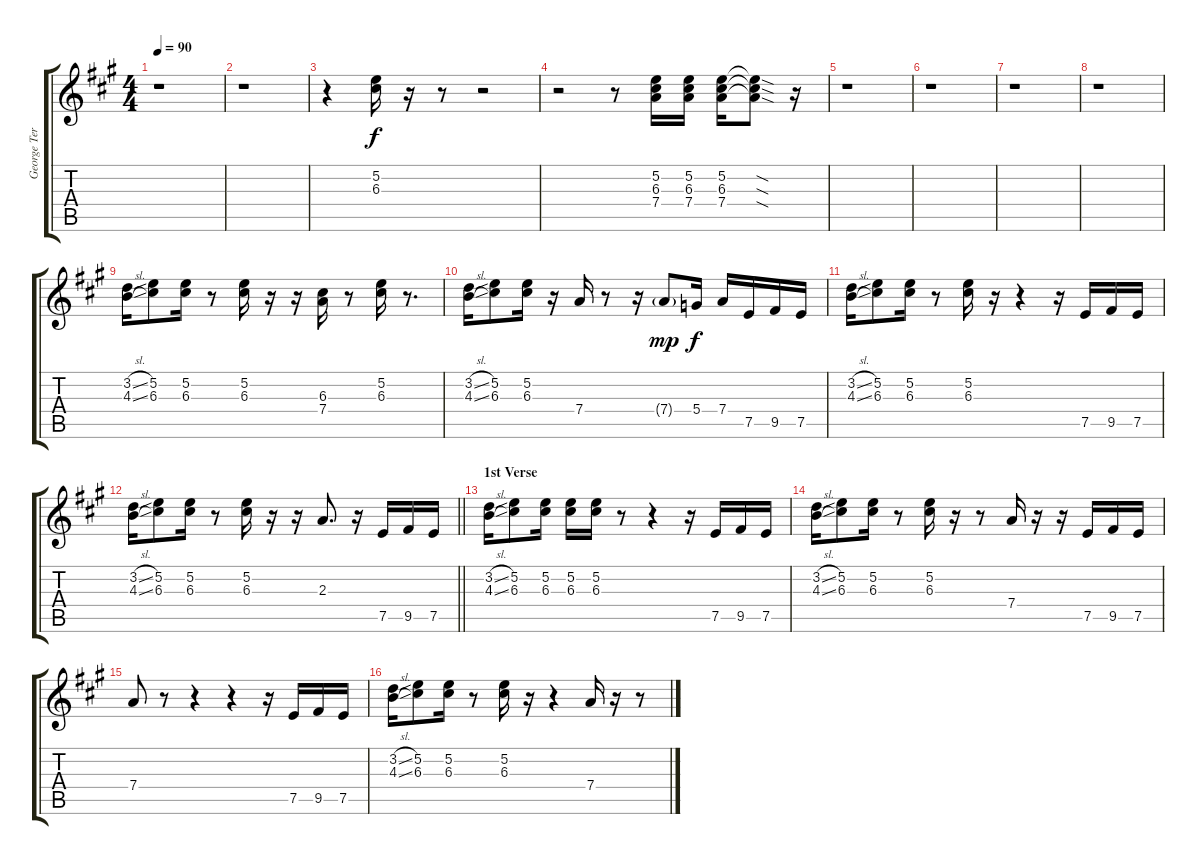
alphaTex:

\track ("George Terry - Guitar 2" "George Ter") {instrument electricguitarclean}
\staff {score tabs}
\tuning (E4 B3 G3 D3 A2 E2) {hide}
\ts (4 4)
\tempo 90
\clef g2
\ks a
r.1{dy f instrument electricguitarclean} |
r.1 |
r.4 (5.2 6.3).16 r.16 r.8 r.2 |
r.2 r.8 (5.2 6.3 7.4).16 (5.2 6.3 7.4).16 (5.2 6.3 7.4).16 (5.2{sod t} 6.3{sod t} 7.4{sod t}).8 r.16 |
r.1 |
r.1 |
r.1 |
r.1 |
(3.2{sl} 4.3{sl}).16 (5.2 6.3).8 (5.2 6.3).16 r.8 (5.2 6.3).16 r.16 r.16 (6.3 7.4).16 r.8 (5.2 6.3).16 r.8{d} |
(3.2{sl} 4.3{sl}).16 (5.2 6.3).8 (5.2 6.3).16 r.16 7.4.16 r.8 r.16 7.4{g}.8{dy mp} 5.4.16{dy f} 7.4.16 7.5.16 9.5.16 7.5.16 |
(3.2{sl} 4.3{sl}).16 (5.2 6.3).8 (5.2 6.3).16 r.8 (5.2 6.3).16 r.16 r.4 r.16 7.5.16 9.5.16 7.5.16 |
\barLineRight lightlight
(3.2{sl} 4.3{sl}).16 (5.2 6.3).8 (5.2 6.3).16 r.8 (5.2 6.3).16 r.16 r.16 2.3.8{d} r.16 7.5.16 9.5.16 7.5.16 |
\section ("" "1st Verse")
(3.2{sl} 4.3{sl}).16 (5.2 6.3).8 (5.2 6.3).16 (5.2 6.3).16 (5.2 6.3).16 r.8 r.4 r.16 7.5.16 9.5.16 7.5.16 |
(3.2{sl} 4.3{sl}).16 (5.2 6.3).8 (5.2 6.3).16 r.8 (5.2 6.3).16 r.16 r.8 7.4.16 r.16 r.16 7.5.16 9.5.16 7.5.16 |
7.4.8 r.8 r.4 r.4 r.16 7.5.16 9.5.16 7.5.16 |
(3.2{sl} 4.3{sl}).16 (5.2 6.3).8 (5.2 6.3).16 r.8 (5.2 6.3).16 r.16 r.4 7.4.16 r.16 r.8
